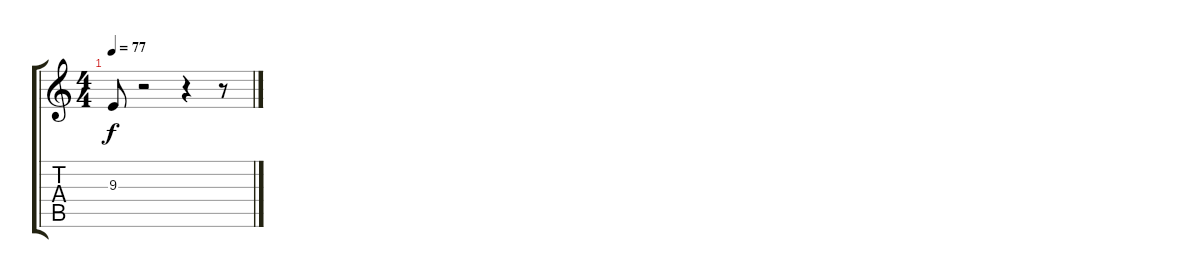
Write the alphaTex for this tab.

\track "" {instrument acousticgrandpiano}
\staff {score tabs}
\tuning (E4 B3 G3 D3 A2 E2) {hide}
\ts (4 4)
\tempo 77
\clef g2
\ks c
9.3.8{dy f} r.2 r.4 r.8
